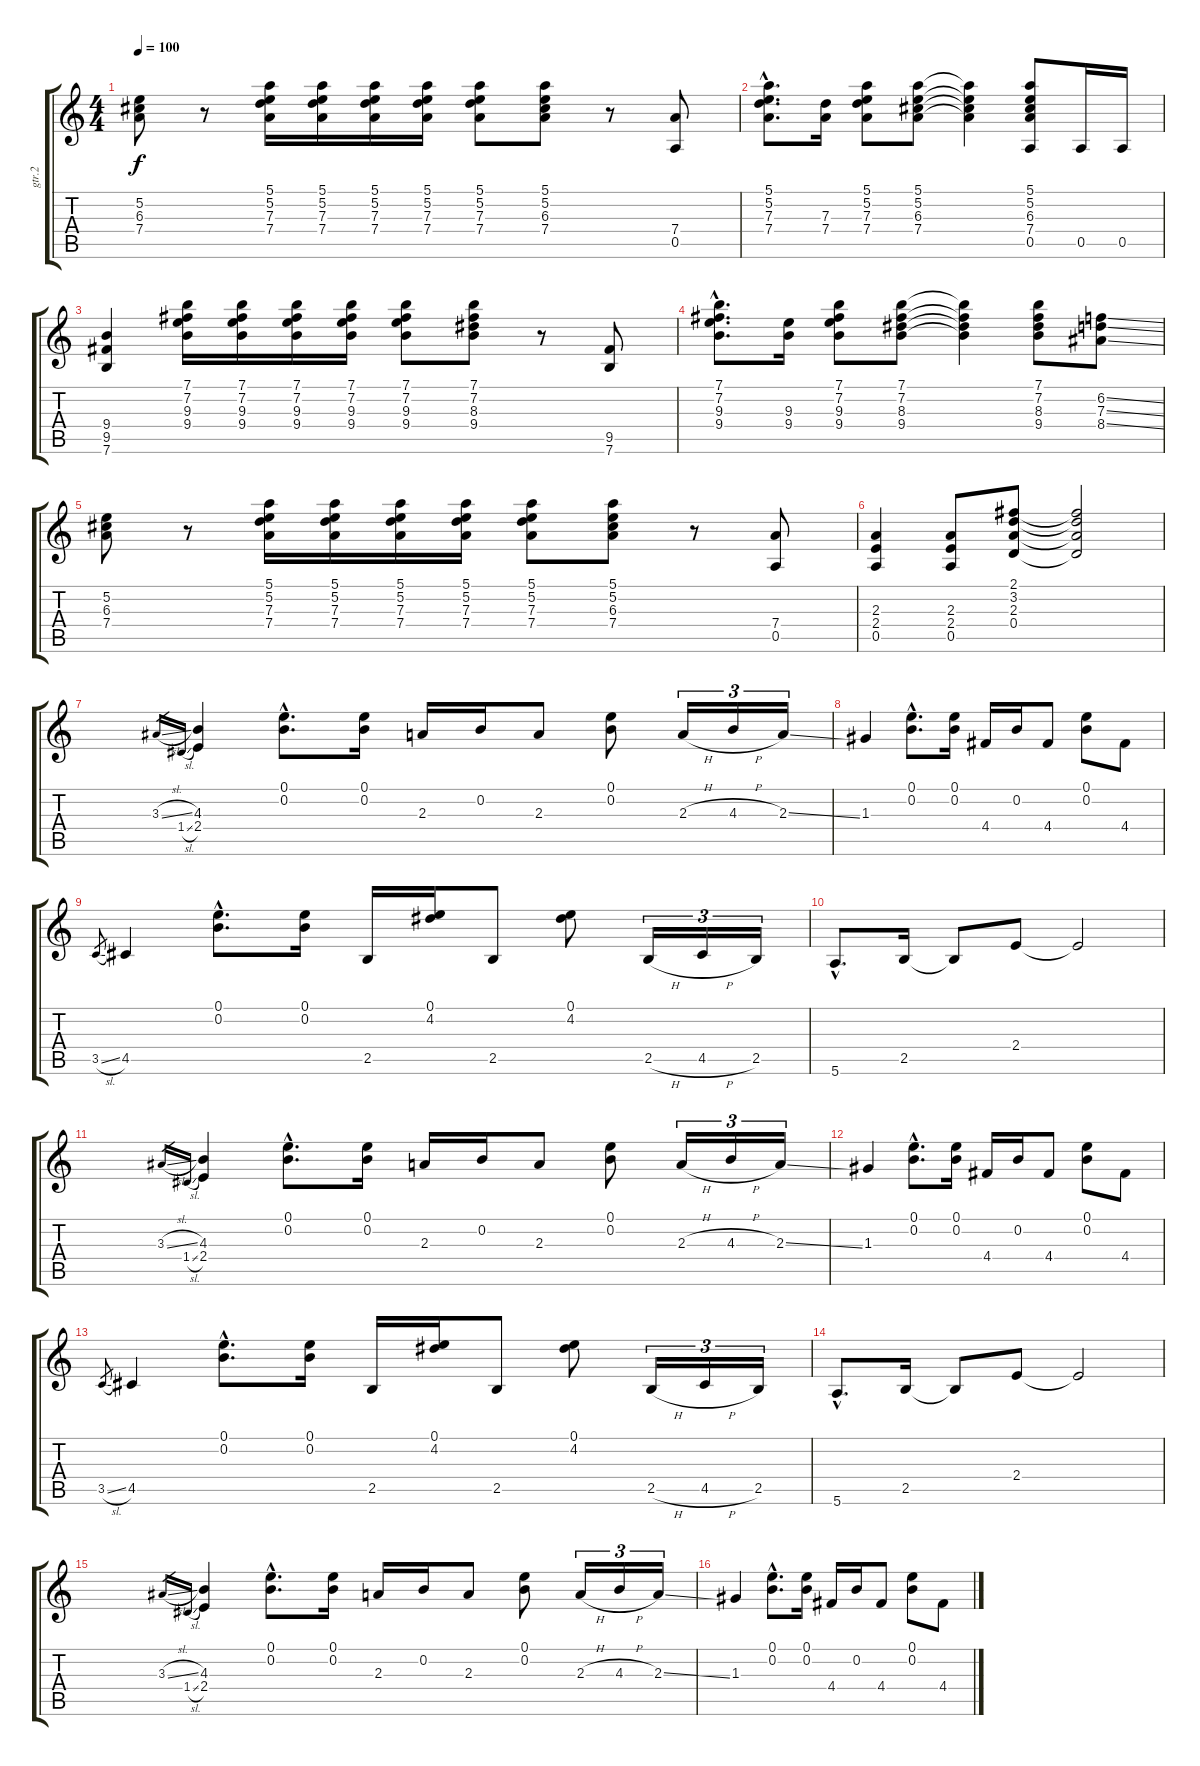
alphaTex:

\track ("gtr.2" "gtr.2") {instrument overdrivenguitar}
\staff {score tabs}
\tuning (E4 B3 G3 D3 A2 E2) {hide}
\ts (4 4)
\tempo 100
\clef g2
\ks c
(5.2 6.3 7.4).8{dy f} r.8 (5.1 5.2 7.3 7.4).16 (5.1 5.2 7.3 7.4).16 (5.1 5.2 7.3 7.4).16 (5.1 5.2 7.3 7.4).16 (5.1 5.2 7.3 7.4).8 (5.1 5.2 6.3 7.4).8 r.8 (7.4 0.5).8 |
(5.1{hac} 5.2{hac} 7.3{hac} 7.4{hac}).8{d} (7.3 7.4).16 (5.1 5.2 7.3 7.4).8 (5.1 5.2 6.3 7.4).8 (5.1{t} 5.2{t} 6.3{t} 7.4{t}).4 (5.1 5.2 6.3 7.4 0.5).8 0.5.16 0.5.16 |
(9.4 9.5 7.6).4 (7.1 7.2 9.3 9.4).16 (7.1 7.2 9.3 9.4).16 (7.1 7.2 9.3 9.4).16 (7.1 7.2 9.3 9.4).16 (7.1 7.2 9.3 9.4).8 (7.1 7.2 8.3 9.4).8 r.8 (9.5 7.6).8 |
(7.1{hac} 7.2{hac} 9.3{hac} 9.4{hac}).8{d} (9.3 9.4).16 (7.1 7.2 9.3 9.4).8 (7.1 7.2 8.3 9.4).8 (7.1{t} 7.2{t} 8.3{t} 9.4{t}).4 (7.1 7.2 8.3 9.4).8 (6.2{ss} 7.3{ss} 8.4{ss}).8 |
(5.2 6.3 7.4).8 r.8 (5.1 5.2 7.3 7.4).16 (5.1 5.2 7.3 7.4).16 (5.1 5.2 7.3 7.4).16 (5.1 5.2 7.3 7.4).16 (5.1 5.2 7.3 7.4).8 (5.1 5.2 6.3 7.4).8 r.8 (7.4 0.5).8 |
(2.3 2.4 0.5).4 (2.3 2.4 0.5).8 (2.1 3.2 2.3 0.4).8 (2.1{t} 3.2{t} 2.3{t} 0.4{t}).2 |
3.3{sl}.16{gr} 1.4{sl}.16{gr} (4.3 2.4).4{instrument electricguitarclean} (0.1{hac} 0.2{hac}).8{d} (0.1 0.2).16 2.3.16 0.2.16 2.3.8 (0.1 0.2).8 2.3{h}.16{tu (3 2)} 4.3{h}.16{tu (3 2)} 2.3{ss}.16{tu (3 2)} |
1.3.4 (0.1{hac} 0.2{hac}).8{d} (0.1 0.2).16 4.4.16 0.2.16 4.4.8 (0.1 0.2).8 4.4.8 |
3.5{sl}.8{gr} 4.5.4 (0.1{hac} 0.2{hac}).8{d} (0.1 0.2).16 2.5.16 (0.1 4.2).16 2.5.8 (0.1 4.2).8 2.5{h}.16{tu (3 2)} 4.5{h}.16{tu (3 2)} 2.5.16{tu (3 2)} |
5.6{hac}.8{d} 2.5.16 2.5{t}.8 2.4.8 2.4{t}.2 |
3.3{sl}.16{gr} 1.4{sl}.16{gr} (4.3 2.4).4 (0.1{hac} 0.2{hac}).8{d} (0.1 0.2).16 2.3.16 0.2.16 2.3.8 (0.1 0.2).8 2.3{h}.16{tu (3 2)} 4.3{h}.16{tu (3 2)} 2.3{ss}.16{tu (3 2)} |
1.3.4 (0.1{hac} 0.2{hac}).8{d} (0.1 0.2).16 4.4.16 0.2.16 4.4.8 (0.1 0.2).8 4.4.8 |
3.5{sl}.8{gr} 4.5.4 (0.1{hac} 0.2{hac}).8{d} (0.1 0.2).16 2.5.16 (0.1 4.2).16 2.5.8 (0.1 4.2).8 2.5{h}.16{tu (3 2)} 4.5{h}.16{tu (3 2)} 2.5.16{tu (3 2)} |
5.6{hac}.8{d} 2.5.16 2.5{t}.8 2.4.8 2.4{t}.2 |
3.3{sl}.16{gr} 1.4{sl}.16{gr} (4.3 2.4).4 (0.1{hac} 0.2{hac}).8{d} (0.1 0.2).16 2.3.16 0.2.16 2.3.8 (0.1 0.2).8 2.3{h}.16{tu (3 2)} 4.3{h}.16{tu (3 2)} 2.3{ss}.16{tu (3 2)} |
1.3.4 (0.1{hac} 0.2{hac}).8{d} (0.1 0.2).16 4.4.16 0.2.16 4.4.8 (0.1 0.2).8 4.4.8
